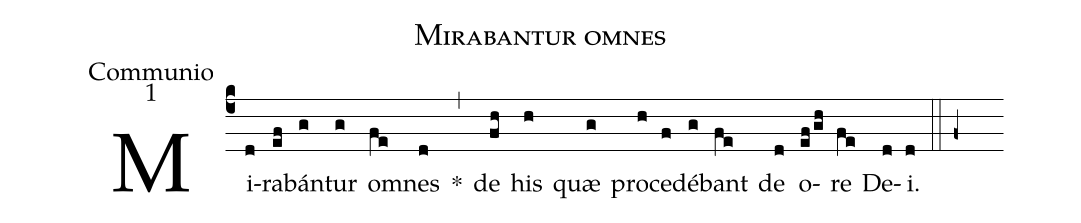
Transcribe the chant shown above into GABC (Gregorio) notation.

name:Mirabantur omnes;
office-part:Communio;
mode:1;
%%
(c4) Mi(d)ra(ef)bán(g)tur(g) om(fe)nes(d) *(,) de(fh) his(h) quæ(g) pro(h)ce(f)dé(g)bant(fe) de(d) o(ef/gh)re(fe) De(d)i.(d) (::f+)
